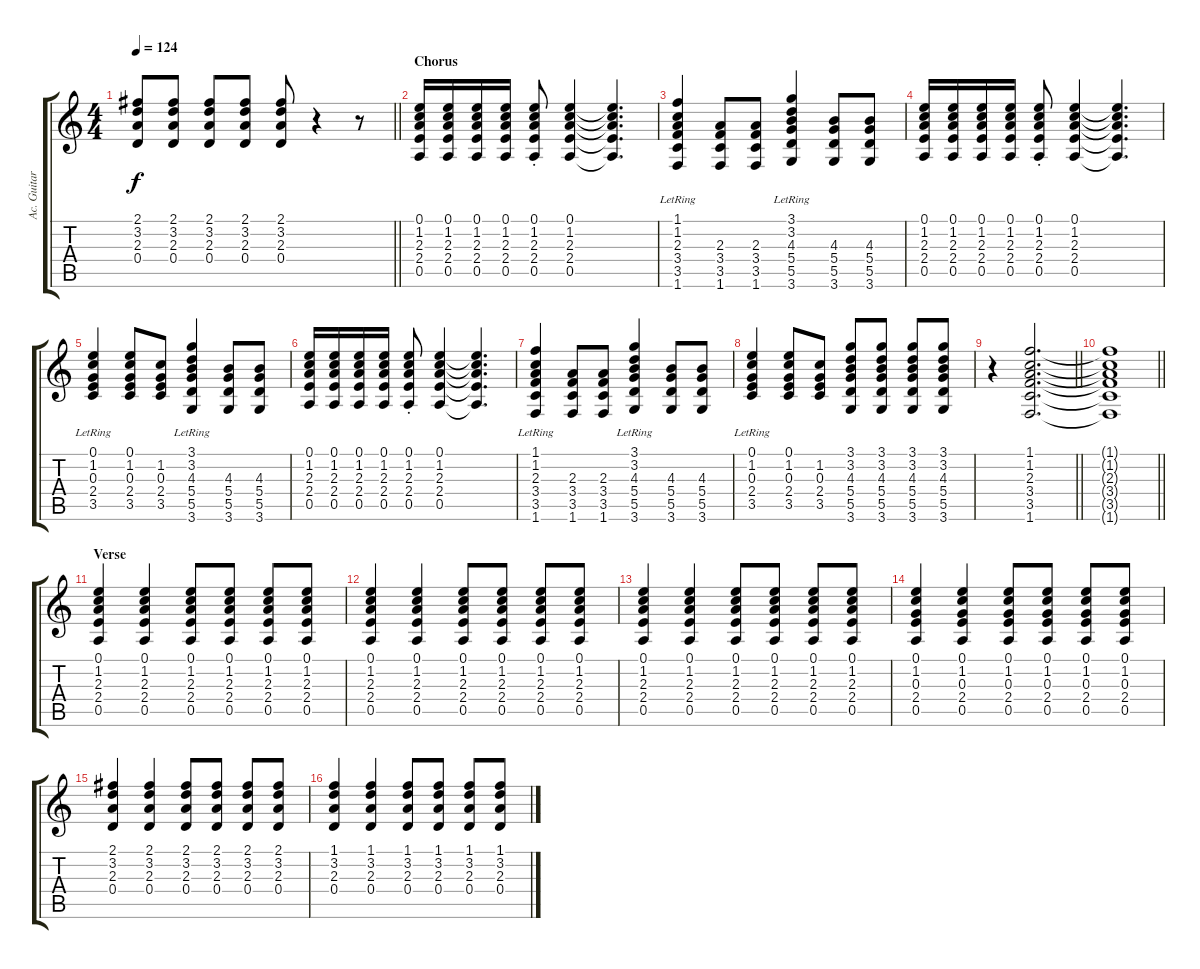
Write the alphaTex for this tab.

\track ("Ac. Guitar" "Ac. Guitar") {instrument acousticguitarsteel}
\staff {score tabs}
\tuning (E4 B3 G3 D3 A2 E2) {hide}
\ts (4 4)
\tempo 124
\clef g2
\barLineRight lightlight
\ks c
(2.1 3.2 2.3 0.4).8{dy f} (2.1 3.2 2.3 0.4).8 (2.1 3.2 2.3 0.4).8 (2.1 3.2 2.3 0.4).8 (2.1 3.2 2.3 0.4).8 r.4 r.8 |
\section ("" "Chorus")
(0.1 1.2 2.3 2.4 0.5).16 (0.1 1.2 2.3 2.4 0.5).16 (0.1 1.2 2.3 2.4 0.5).16 (0.1 1.2 2.3 2.4 0.5).16 (0.1{st} 1.2 2.3 2.4 0.5).8 (0.1 1.2 2.3 2.4 0.5).4 (0.1{t} 1.2{t} 2.3{t} 2.4{t} 0.5{t}).4{d} |
(1.1{lr} 1.2{lr} 2.3{lr} 3.4{lr} 3.5{lr} 1.6{lr}).4 (2.3 3.4 3.5 1.6).8 (2.3 3.4 3.5 1.6).8 (3.1{lr} 3.2{lr} 4.3{lr} 5.4{lr} 5.5{lr} 3.6{lr}).4 (4.3 5.4 5.5 3.6).8 (4.3 5.4 5.5 3.6).8 |
(0.1 1.2 2.3 2.4 0.5).16 (0.1 1.2 2.3 2.4 0.5).16 (0.1 1.2 2.3 2.4 0.5).16 (0.1 1.2 2.3 2.4 0.5).16 (0.1{st} 1.2 2.3 2.4 0.5).8 (0.1 1.2 2.3 2.4 0.5).4 (0.1{t} 1.2{t} 2.3{t} 2.4{t} 0.5{t}).4{d} |
(0.1{lr} 1.2{lr} 0.3 2.4{lr} 3.5).4 (0.1 1.2 0.3 2.4 3.5).8 (1.2 0.3 2.4 3.5).8 (3.1{lr} 3.2{lr} 4.3{lr} 5.4{lr} 5.5{lr} 3.6{lr}).4 (4.3 5.4 5.5 3.6).8 (4.3 5.4 5.5 3.6).8 |
(0.1 1.2 2.3 2.4 0.5).16 (0.1 1.2 2.3 2.4 0.5).16 (0.1 1.2 2.3 2.4 0.5).16 (0.1 1.2 2.3 2.4 0.5).16 (0.1{st} 1.2 2.3 2.4 0.5).8 (0.1 1.2 2.3 2.4 0.5).4 (0.1{t} 1.2{t} 2.3{t} 2.4{t} 0.5{t}).4{d} |
(1.1{lr} 1.2{lr} 2.3{lr} 3.4{lr} 3.5{lr} 1.6{lr}).4 (2.3 3.4 3.5 1.6).8 (2.3 3.4 3.5 1.6).8 (3.1{lr} 3.2{lr} 4.3{lr} 5.4{lr} 5.5{lr} 3.6{lr}).4 (4.3 5.4 5.5 3.6).8 (4.3 5.4 5.5 3.6).8 |
(0.1{lr} 1.2{lr} 0.3 2.4{lr} 3.5).4 (0.1 1.2 0.3 2.4 3.5).8 (1.2 0.3 2.4 3.5).8 (3.1 3.2 4.3 5.4 5.5 3.6).8 (3.1 3.2 4.3 5.4 5.5 3.6).8 (3.1 3.2 4.3 5.4 5.5 3.6).8 (3.1 3.2 4.3 5.4 5.5 3.6).8 |
\barLineRight lightlight
r.4 (1.1 1.2 2.3 3.4 3.5 1.6).2{d} |
\barLineRight lightlight
(1.1{t} 1.2{t} 2.3{t} 3.4{t} 3.5{t} 1.6{t}).1 |
\section ("" "Verse")
(0.1 1.2 2.3 2.4 0.5).4 (0.1 1.2 2.3 2.4 0.5).4 (0.1 1.2 2.3 2.4 0.5).8 (0.1 1.2 2.3 2.4 0.5).8 (0.1 1.2 2.3 2.4 0.5).8 (0.1 1.2 2.3 2.4 0.5).8 |
(0.1 1.2 2.3 2.4 0.5).4 (0.1 1.2 2.3 2.4 0.5).4 (0.1 1.2 2.3 2.4 0.5).8 (0.1 1.2 2.3 2.4 0.5).8 (0.1 1.2 2.3 2.4 0.5).8 (0.1 1.2 2.3 2.4 0.5).8 |
(0.1 1.2 2.3 2.4 0.5).4 (0.1 1.2 2.3 2.4 0.5).4 (0.1 1.2 2.3 2.4 0.5).8 (0.1 1.2 2.3 2.4 0.5).8 (0.1 1.2 2.3 2.4 0.5).8 (0.1 1.2 2.3 2.4 0.5).8 |
(0.1 1.2 0.3 2.4 0.5).4 (0.1 1.2 0.3 2.4 0.5).4 (0.1 1.2 0.3 2.4 0.5).8 (0.1 1.2 0.3 2.4 0.5).8 (0.1 1.2 0.3 2.4 0.5).8 (0.1 1.2 0.3 2.4 0.5).8 |
(2.1 3.2 2.3 0.4).4 (2.1 3.2 2.3 0.4).4 (2.1 3.2 2.3 0.4).8 (2.1 3.2 2.3 0.4).8 (2.1 3.2 2.3 0.4).8 (2.1 3.2 2.3 0.4).8 |
(1.1 3.2 2.3 0.4).4 (1.1 3.2 2.3 0.4).4 (1.1 3.2 2.3 0.4).8 (1.1 3.2 2.3 0.4).8 (1.1 3.2 2.3 0.4).8 (1.1 3.2 2.3 0.4).8
